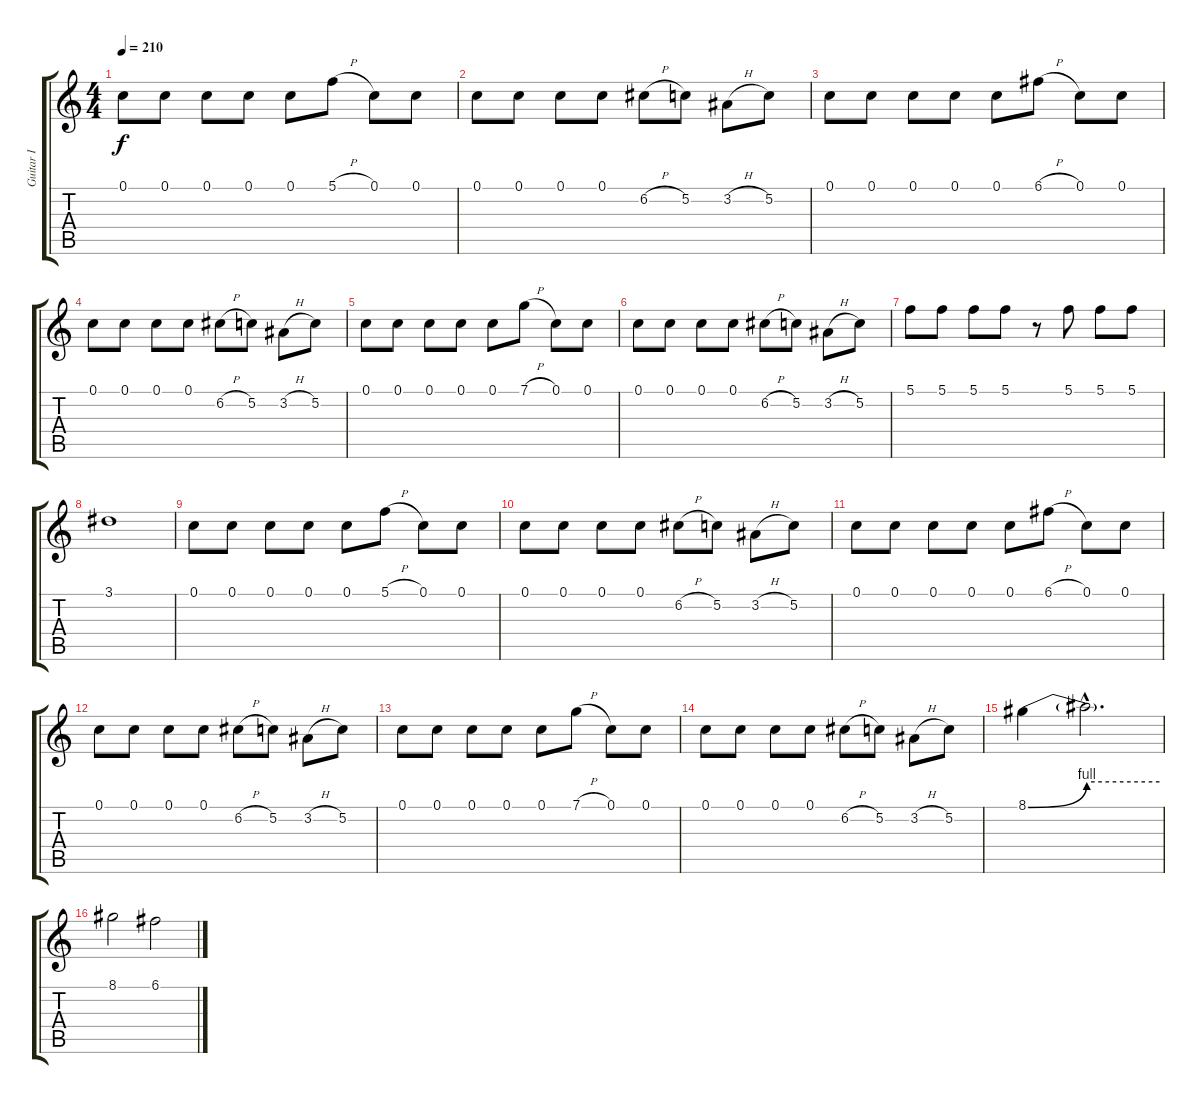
\track ("Guitar I" "Guitar I") {instrument distortionguitar}
\staff {score tabs}
\tuning (C4 G3 Eb3 Bb2 F2 C2) {hide}
\ts (4 4)
\tempo 210
\clef g2
\ks c
0.1.8{dy f instrument distortionguitar} 0.1.8 0.1.8 0.1.8 0.1.8 5.1{h}.8 0.1.8 0.1.8 |
0.1.8 0.1.8 0.1.8 0.1.8 6.2{h}.8 5.2.8 3.2{h}.8 5.2.8 |
0.1.8 0.1.8 0.1.8 0.1.8 0.1.8 6.1{h}.8 0.1.8 0.1.8 |
0.1.8 0.1.8 0.1.8 0.1.8 6.2{h}.8 5.2.8 3.2{h}.8 5.2.8 |
0.1.8 0.1.8 0.1.8 0.1.8 0.1.8 7.1{h}.8 0.1.8 0.1.8 |
0.1.8 0.1.8 0.1.8 0.1.8 6.2{h}.8 5.2.8 3.2{h}.8 5.2.8 |
5.1.8 5.1.8 5.1.8 5.1.8 r.8 5.1.8 5.1.8 5.1.8 |
3.1.1 |
0.1.8 0.1.8 0.1.8 0.1.8 0.1.8 5.1{h}.8 0.1.8 0.1.8 |
0.1.8 0.1.8 0.1.8 0.1.8 6.2{h}.8 5.2.8 3.2{h}.8 5.2.8 |
0.1.8 0.1.8 0.1.8 0.1.8 0.1.8 6.1{h}.8 0.1.8 0.1.8 |
0.1.8 0.1.8 0.1.8 0.1.8 6.2{h}.8 5.2.8 3.2{h}.8 5.2.8 |
0.1.8 0.1.8 0.1.8 0.1.8 0.1.8 7.1{h}.8 0.1.8 0.1.8 |
0.1.8 0.1.8 0.1.8 0.1.8 6.2{h}.8 5.2.8 3.2{h}.8 5.2.8 |
8.1{be (bend 0 0 60 4)}.4 8.1{be (hold 0 4 60 4) hac t}.2{d} |
8.1.2 6.1.2
